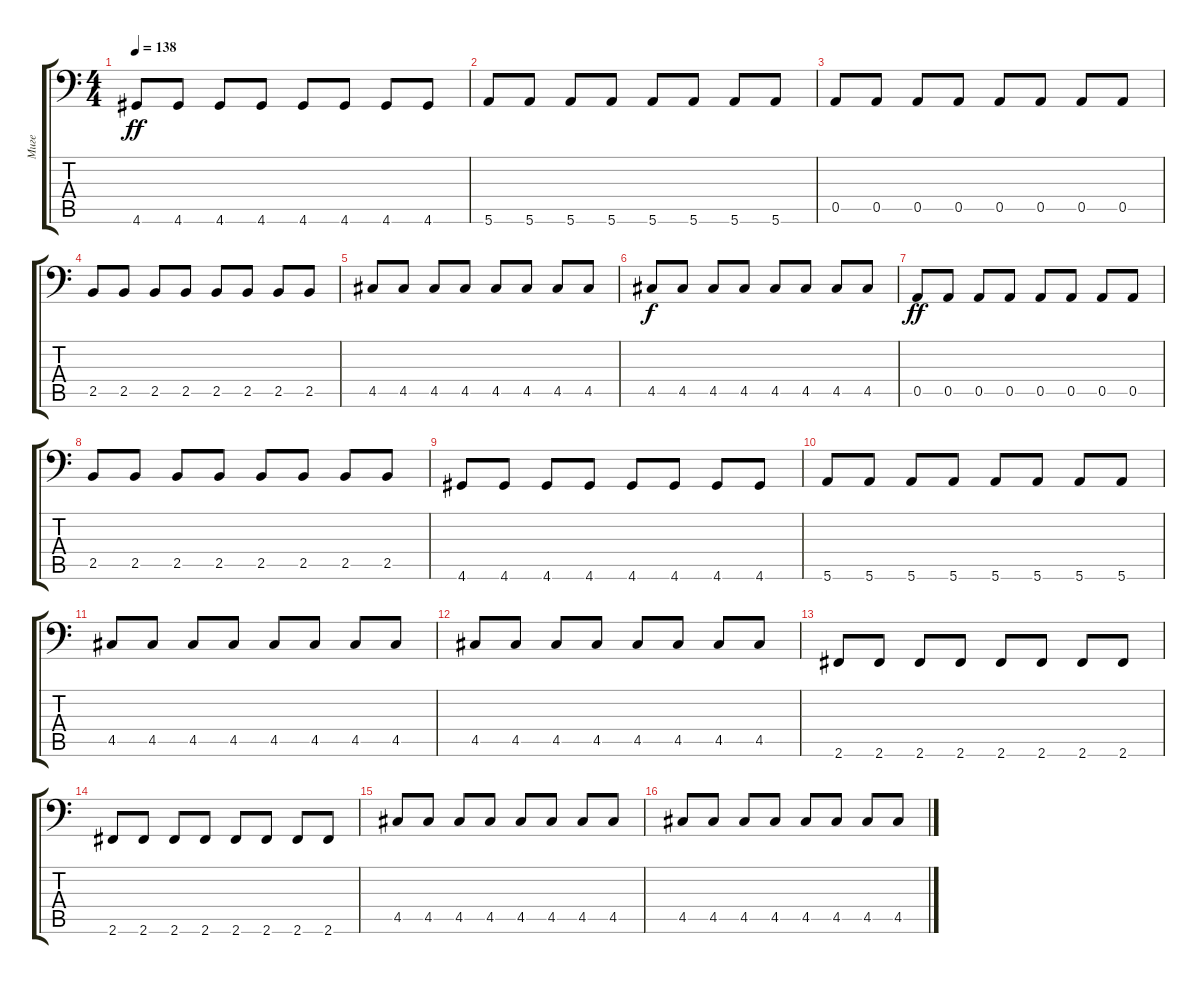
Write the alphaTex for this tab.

\track ("Миге " "Миге ") {instrument electricbassfinger}
\staff {score tabs}
\tuning (E3 B2 G2 D2 A1 E1) {hide}
\ts (4 4)
\tempo 138
\clef f4
\ks c
4.6.8{dy ff} 4.6.8 4.6.8 4.6.8 4.6.8 4.6.8 4.6.8 4.6.8 |
5.6.8 5.6.8 5.6.8 5.6.8 5.6.8 5.6.8 5.6.8 5.6.8 |
0.5.8 0.5.8 0.5.8 0.5.8 0.5.8 0.5.8 0.5.8 0.5.8 |
2.5.8 2.5.8 2.5.8 2.5.8 2.5.8 2.5.8 2.5.8 2.5.8 |
4.5.8 4.5.8 4.5.8 4.5.8 4.5.8 4.5.8 4.5.8 4.5.8 |
4.5.8{dy f} 4.5.8 4.5.8 4.5.8 4.5.8 4.5.8 4.5.8 4.5.8 |
0.5.8{dy ff} 0.5.8 0.5.8 0.5.8 0.5.8 0.5.8 0.5.8 0.5.8 |
2.5.8 2.5.8 2.5.8 2.5.8 2.5.8 2.5.8 2.5.8 2.5.8 |
4.6.8 4.6.8 4.6.8 4.6.8 4.6.8 4.6.8 4.6.8 4.6.8 |
5.6.8 5.6.8 5.6.8 5.6.8 5.6.8 5.6.8 5.6.8 5.6.8 |
4.5.8 4.5.8 4.5.8 4.5.8 4.5.8 4.5.8 4.5.8 4.5.8 |
4.5.8 4.5.8 4.5.8 4.5.8 4.5.8 4.5.8 4.5.8 4.5.8 |
2.6.8 2.6.8 2.6.8 2.6.8 2.6.8 2.6.8 2.6.8 2.6.8 |
2.6.8 2.6.8 2.6.8 2.6.8 2.6.8 2.6.8 2.6.8 2.6.8 |
4.5.8 4.5.8 4.5.8 4.5.8 4.5.8 4.5.8 4.5.8 4.5.8 |
4.5.8 4.5.8 4.5.8 4.5.8 4.5.8 4.5.8 4.5.8 4.5.8
